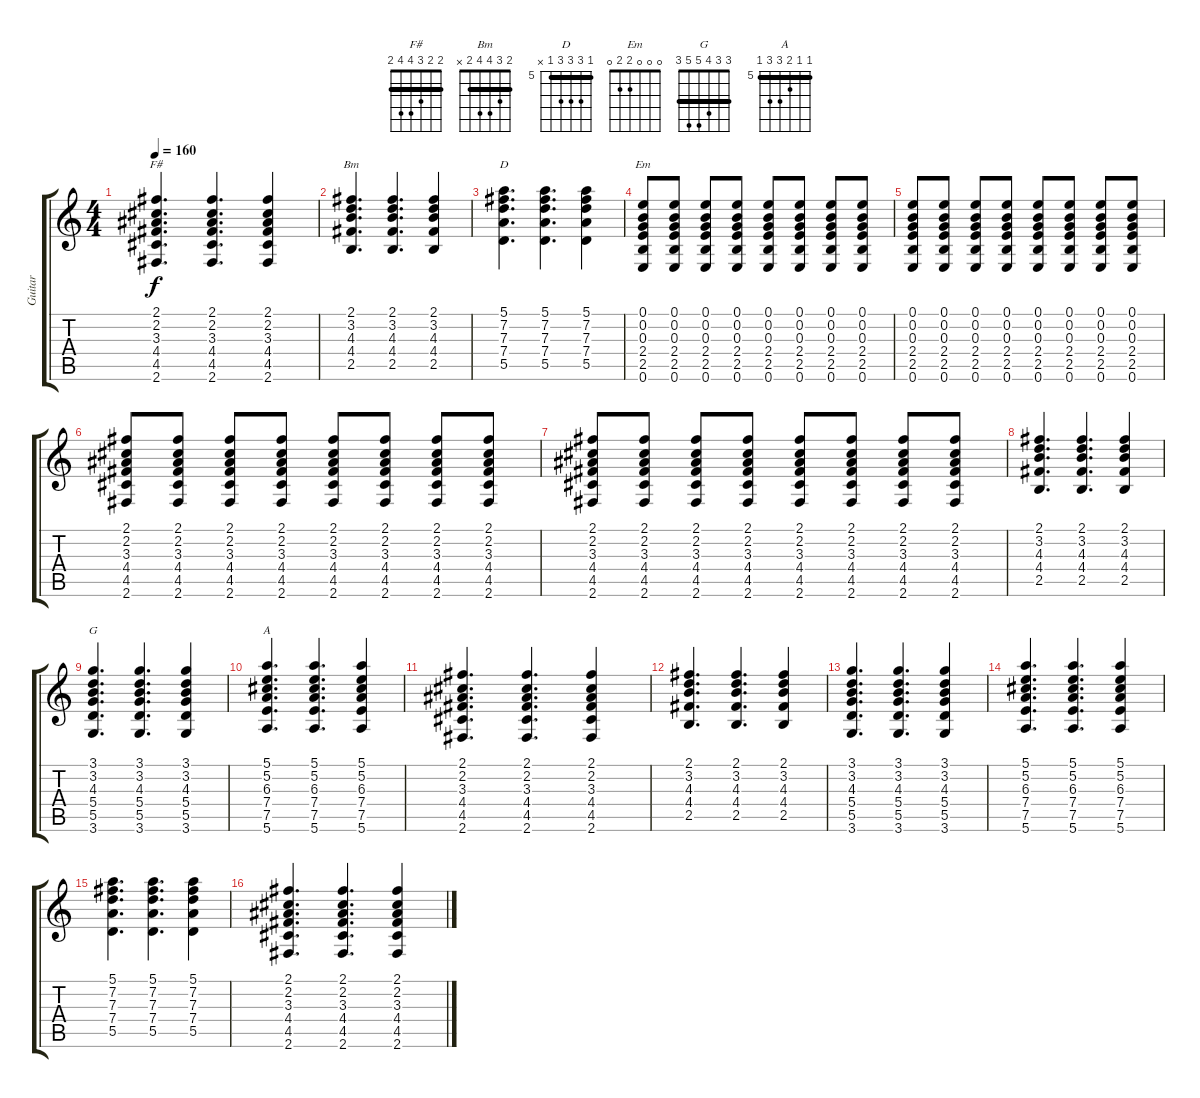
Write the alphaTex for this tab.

\track ("Guitar" "Guitar") {instrument electricguitarclean}
\staff {score tabs}
\tuning (E4 B3 G3 D3 A2 E2) {hide}
\chord ("F#" 2 2 3 4 4 2) {barre 2}
\chord ("Bm" 2 3 4 4 2 x) {barre 2}
\chord ("D" 5 7 7 7 5 x) {firstfret 5 barre 5}
\chord ("Em" 0 0 0 2 2 0)
\chord ("G" 3 3 4 5 5 3) {barre 3}
\chord ("A" 5 5 6 7 7 5) {firstfret 5 barre 5}
\ts (4 4)
\tempo 160
\clef g2
\ks c
(2.1 2.2 3.3 4.4 4.5 2.6).4{d ch "F#" dy f} (2.1 2.2 3.3 4.4 4.5 2.6).4{d} (2.1 2.2 3.3 4.4 4.5 2.6).4 |
(2.1 3.2 4.3 4.4 2.5).4{d ch "Bm"} (2.1 3.2 4.3 4.4 2.5).4{d} (2.1 3.2 4.3 4.4 2.5).4 |
(5.1 7.2 7.3 7.4 5.5).4{d ch "D"} (5.1 7.2 7.3 7.4 5.5).4{d} (5.1 7.2 7.3 7.4 5.5).4 |
(0.1 0.2 0.3 2.4 2.5 0.6).8{ch "Em"} (0.1 0.2 0.3 2.4 2.5 0.6).8 (0.1 0.2 0.3 2.4 2.5 0.6).8 (0.1 0.2 0.3 2.4 2.5 0.6).8 (0.1 0.2 0.3 2.4 2.5 0.6).8 (0.1 0.2 0.3 2.4 2.5 0.6).8 (0.1 0.2 0.3 2.4 2.5 0.6).8 (0.1 0.2 0.3 2.4 2.5 0.6).8 |
(0.1 0.2 0.3 2.4 2.5 0.6).8 (0.1 0.2 0.3 2.4 2.5 0.6).8 (0.1 0.2 0.3 2.4 2.5 0.6).8 (0.1 0.2 0.3 2.4 2.5 0.6).8 (0.1 0.2 0.3 2.4 2.5 0.6).8 (0.1 0.2 0.3 2.4 2.5 0.6).8 (0.1 0.2 0.3 2.4 2.5 0.6).8 (0.1 0.2 0.3 2.4 2.5 0.6).8 |
(2.1 2.2 3.3 4.4 4.5 2.6).8 (2.1 2.2 3.3 4.4 4.5 2.6).8 (2.1 2.2 3.3 4.4 4.5 2.6).8 (2.1 2.2 3.3 4.4 4.5 2.6).8 (2.1 2.2 3.3 4.4 4.5 2.6).8 (2.1 2.2 3.3 4.4 4.5 2.6).8 (2.1 2.2 3.3 4.4 4.5 2.6).8 (2.1 2.2 3.3 4.4 4.5 2.6).8 |
(2.1 2.2 3.3 4.4 4.5 2.6).8 (2.1 2.2 3.3 4.4 4.5 2.6).8 (2.1 2.2 3.3 4.4 4.5 2.6).8 (2.1 2.2 3.3 4.4 4.5 2.6).8 (2.1 2.2 3.3 4.4 4.5 2.6).8 (2.1 2.2 3.3 4.4 4.5 2.6).8 (2.1 2.2 3.3 4.4 4.5 2.6).8 (2.1 2.2 3.3 4.4 4.5 2.6).8 |
(2.1 3.2 4.3 4.4 2.5).4{d} (2.1 3.2 4.3 4.4 2.5).4{d} (2.1 3.2 4.3 4.4 2.5).4 |
(3.1 3.2 4.3 5.4 5.5 3.6).4{d ch "G"} (3.1 3.2 4.3 5.4 5.5 3.6).4{d} (3.1 3.2 4.3 5.4 5.5 3.6).4 |
(5.1 5.2 6.3 7.4 7.5 5.6).4{d ch "A"} (5.1 5.2 6.3 7.4 7.5 5.6).4{d} (5.1 5.2 6.3 7.4 7.5 5.6).4 |
(2.1 2.2 3.3 4.4 4.5 2.6).4{d} (2.1 2.2 3.3 4.4 4.5 2.6).4{d} (2.1 2.2 3.3 4.4 4.5 2.6).4 |
(2.1 3.2 4.3 4.4 2.5).4{d} (2.1 3.2 4.3 4.4 2.5).4{d} (2.1 3.2 4.3 4.4 2.5).4 |
(3.1 3.2 4.3 5.4 5.5 3.6).4{d} (3.1 3.2 4.3 5.4 5.5 3.6).4{d} (3.1 3.2 4.3 5.4 5.5 3.6).4 |
(5.1 5.2 6.3 7.4 7.5 5.6).4{d} (5.1 5.2 6.3 7.4 7.5 5.6).4{d} (5.1 5.2 6.3 7.4 7.5 5.6).4 |
(5.1 7.2 7.3 7.4 5.5).4{d} (5.1 7.2 7.3 7.4 5.5).4{d} (5.1 7.2 7.3 7.4 5.5).4 |
(2.1 2.2 3.3 4.4 4.5 2.6).4{d} (2.1 2.2 3.3 4.4 4.5 2.6).4{d} (2.1 2.2 3.3 4.4 4.5 2.6).4
